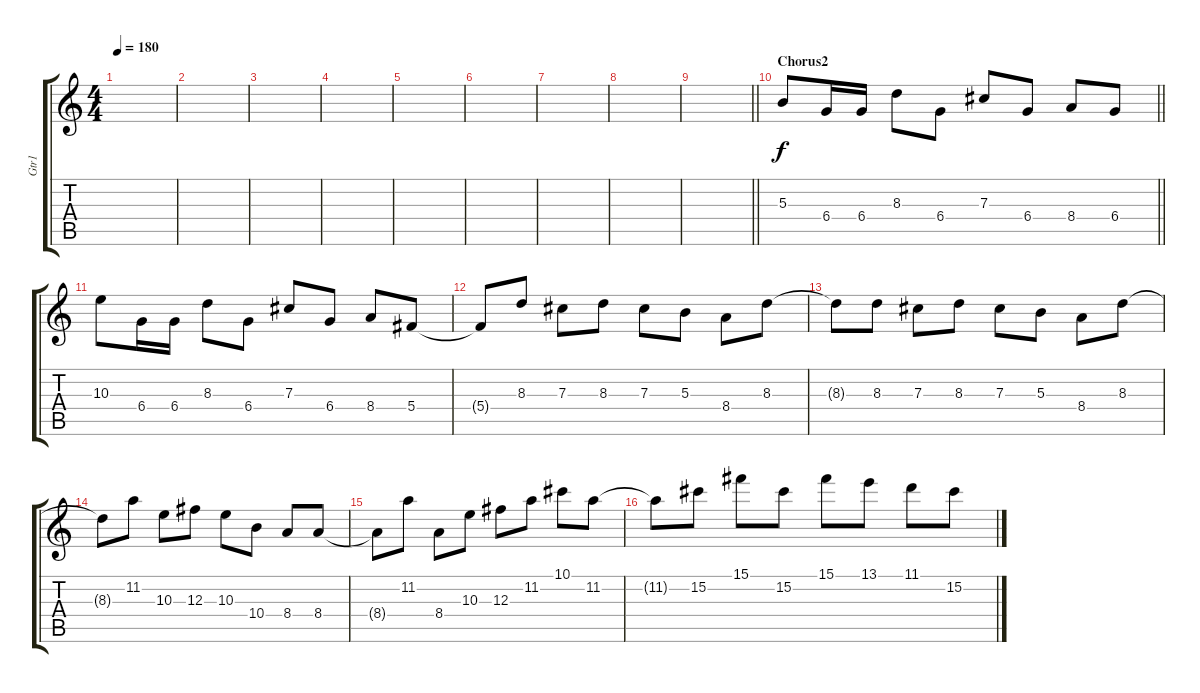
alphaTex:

\track ("Gtr1" "Gtr1") {instrument distortionguitar}
\staff {score tabs}
\tuning (Eb4 Bb3 Gb3 Db3 Ab2 Eb2) {hide}
\ts (4 4)
\tempo 180
\clef g2
\ks c
|
|
|
|
|
|
|
|
\barLineRight lightlight
|
\section ("" "Chorus2")
\barLineRight lightlight
5.3.8 6.4.16 6.4.16 8.3.8 6.4.8 7.3.8 6.4.8 8.4.8 6.4.8 |
10.3.8 6.4.16 6.4.16 8.3.8 6.4.8 7.3.8 6.4.8 8.4.8 5.4.8 |
5.4{t}.8 8.3.8 7.3.8 8.3.8 7.3.8 5.3.8 8.4.8 8.3.8 |
8.3{t}.8 8.3.8 7.3.8 8.3.8 7.3.8 5.3.8 8.4.8 8.3.8 |
8.3{t}.8 11.2.8 10.3.8 12.3.8 10.3.8 10.4.8 8.4.8 8.4.8 |
8.4{t}.8 11.2.8 8.4.8 10.3.8 12.3.8 11.2.8 10.1.8 11.2.8 |
11.2{t}.8 15.2.8 15.1.8 15.2.8 15.1.8 13.1.8 11.1.8 15.2.8
